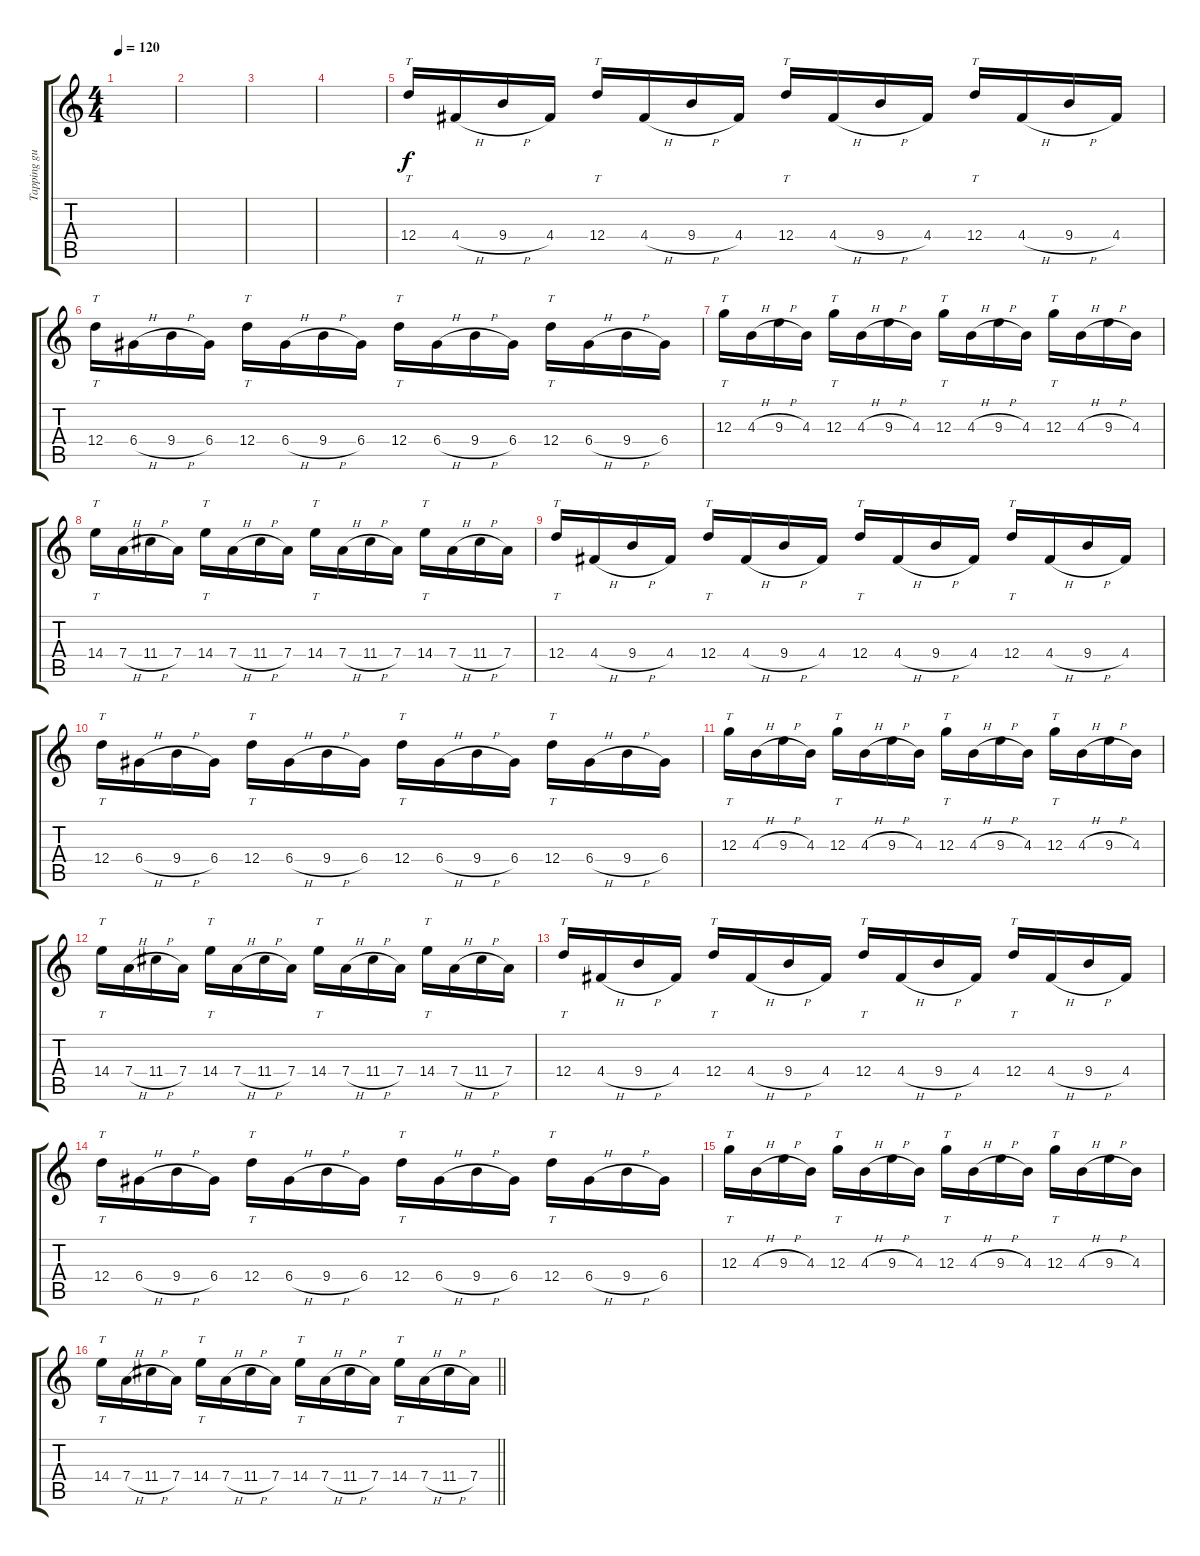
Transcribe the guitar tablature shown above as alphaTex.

\track ("Tapping guitar" "Tapping gu") {instrument overdrivenguitar}
\staff {score tabs}
\tuning (E4 B3 G3 D3 A2 E2) {hide}
\ts (4 4)
\tempo 120
\clef g2
\ks c
|
|
|
|
12.4.16{tt} 4.4{h}.16 9.4{h}.16 4.4.16 12.4.16{tt} 4.4{h}.16 9.4{h}.16 4.4.16 12.4.16{tt} 4.4{h}.16 9.4{h}.16 4.4.16 12.4.16{tt} 4.4{h}.16 9.4{h}.16 4.4.16 |
12.4.16{tt} 6.4{h}.16 9.4{h}.16 6.4.16 12.4.16{tt} 6.4{h}.16 9.4{h}.16 6.4.16 12.4.16{tt} 6.4{h}.16 9.4{h}.16 6.4.16 12.4.16{tt} 6.4{h}.16 9.4{h}.16 6.4.16 |
12.3.16{tt} 4.3{h}.16 9.3{h}.16 4.3.16 12.3.16{tt} 4.3{h}.16 9.3{h}.16 4.3.16 12.3.16{tt} 4.3{h}.16 9.3{h}.16 4.3.16 12.3.16{tt} 4.3{h}.16 9.3{h}.16 4.3.16 |
14.4.16{tt} 7.4{h}.16 11.4{h}.16 7.4.16 14.4.16{tt} 7.4{h}.16 11.4{h}.16 7.4.16 14.4.16{tt} 7.4{h}.16 11.4{h}.16 7.4.16 14.4.16{tt} 7.4{h}.16 11.4{h}.16 7.4.16 |
12.4.16{tt} 4.4{h}.16 9.4{h}.16 4.4.16 12.4.16{tt} 4.4{h}.16 9.4{h}.16 4.4.16 12.4.16{tt} 4.4{h}.16 9.4{h}.16 4.4.16 12.4.16{tt} 4.4{h}.16 9.4{h}.16 4.4.16 |
12.4.16{tt} 6.4{h}.16 9.4{h}.16 6.4.16 12.4.16{tt} 6.4{h}.16 9.4{h}.16 6.4.16 12.4.16{tt} 6.4{h}.16 9.4{h}.16 6.4.16 12.4.16{tt} 6.4{h}.16 9.4{h}.16 6.4.16 |
12.3.16{tt} 4.3{h}.16 9.3{h}.16 4.3.16 12.3.16{tt} 4.3{h}.16 9.3{h}.16 4.3.16 12.3.16{tt} 4.3{h}.16 9.3{h}.16 4.3.16 12.3.16{tt} 4.3{h}.16 9.3{h}.16 4.3.16 |
14.4.16{tt} 7.4{h}.16 11.4{h}.16 7.4.16 14.4.16{tt} 7.4{h}.16 11.4{h}.16 7.4.16 14.4.16{tt} 7.4{h}.16 11.4{h}.16 7.4.16 14.4.16{tt} 7.4{h}.16 11.4{h}.16 7.4.16 |
12.4.16{tt} 4.4{h}.16 9.4{h}.16 4.4.16 12.4.16{tt} 4.4{h}.16 9.4{h}.16 4.4.16 12.4.16{tt} 4.4{h}.16 9.4{h}.16 4.4.16 12.4.16{tt} 4.4{h}.16 9.4{h}.16 4.4.16 |
12.4.16{tt} 6.4{h}.16 9.4{h}.16 6.4.16 12.4.16{tt} 6.4{h}.16 9.4{h}.16 6.4.16 12.4.16{tt} 6.4{h}.16 9.4{h}.16 6.4.16 12.4.16{tt} 6.4{h}.16 9.4{h}.16 6.4.16 |
12.3.16{tt} 4.3{h}.16 9.3{h}.16 4.3.16 12.3.16{tt} 4.3{h}.16 9.3{h}.16 4.3.16 12.3.16{tt} 4.3{h}.16 9.3{h}.16 4.3.16 12.3.16{tt} 4.3{h}.16 9.3{h}.16 4.3.16 |
\barLineRight lightlight
14.4.16{tt} 7.4{h}.16 11.4{h}.16 7.4.16 14.4.16{tt} 7.4{h}.16 11.4{h}.16 7.4.16 14.4.16{tt} 7.4{h}.16 11.4{h}.16 7.4.16 14.4.16{tt} 7.4{h}.16 11.4{h}.16 7.4.16
